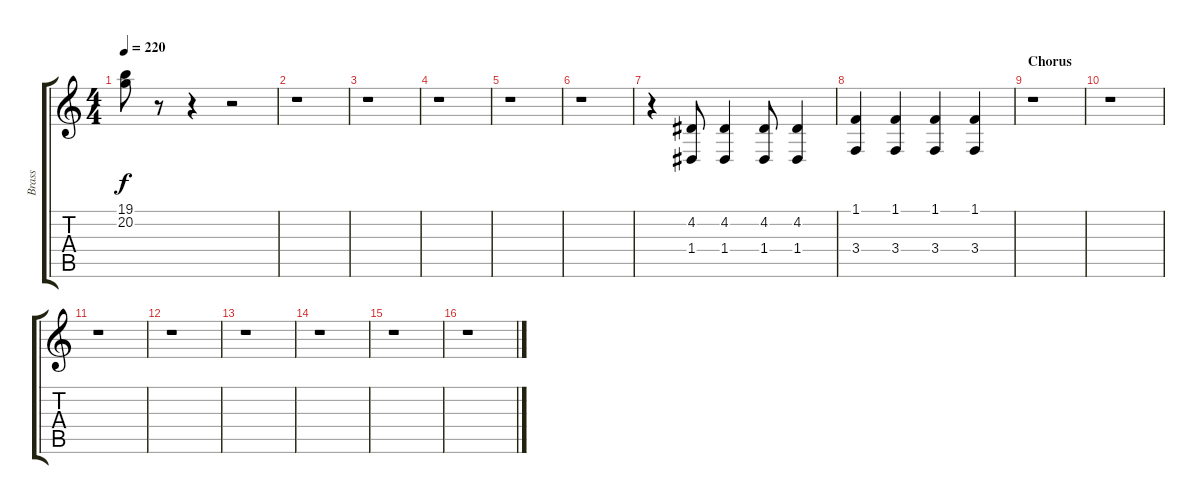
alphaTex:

\track ("Brass" "Brass") {instrument brasssection}
\staff {score tabs}
\tuning (E4 B3 G3 D3 A2 E2) {hide}
\ts (4 4)
\tempo 220
\clef g2
\ks c
(19.1{t} 20.2{t}).8{dy f} r.8 r.4 r.2 |
r.1 |
r.1 |
r.1 |
r.1 |
r.1 |
r.4 (4.2 1.4).8 (4.2 1.4).4 (4.2 1.4).8 (4.2 1.4).4 |
(1.1 3.4).4 (1.1 3.4).4 (1.1 3.4).4 (1.1 3.4).4 |
\section ("" "Chorus")
r.1 |
r.1 |
r.1 |
r.1 |
r.1 |
r.1 |
r.1 |
r.1
